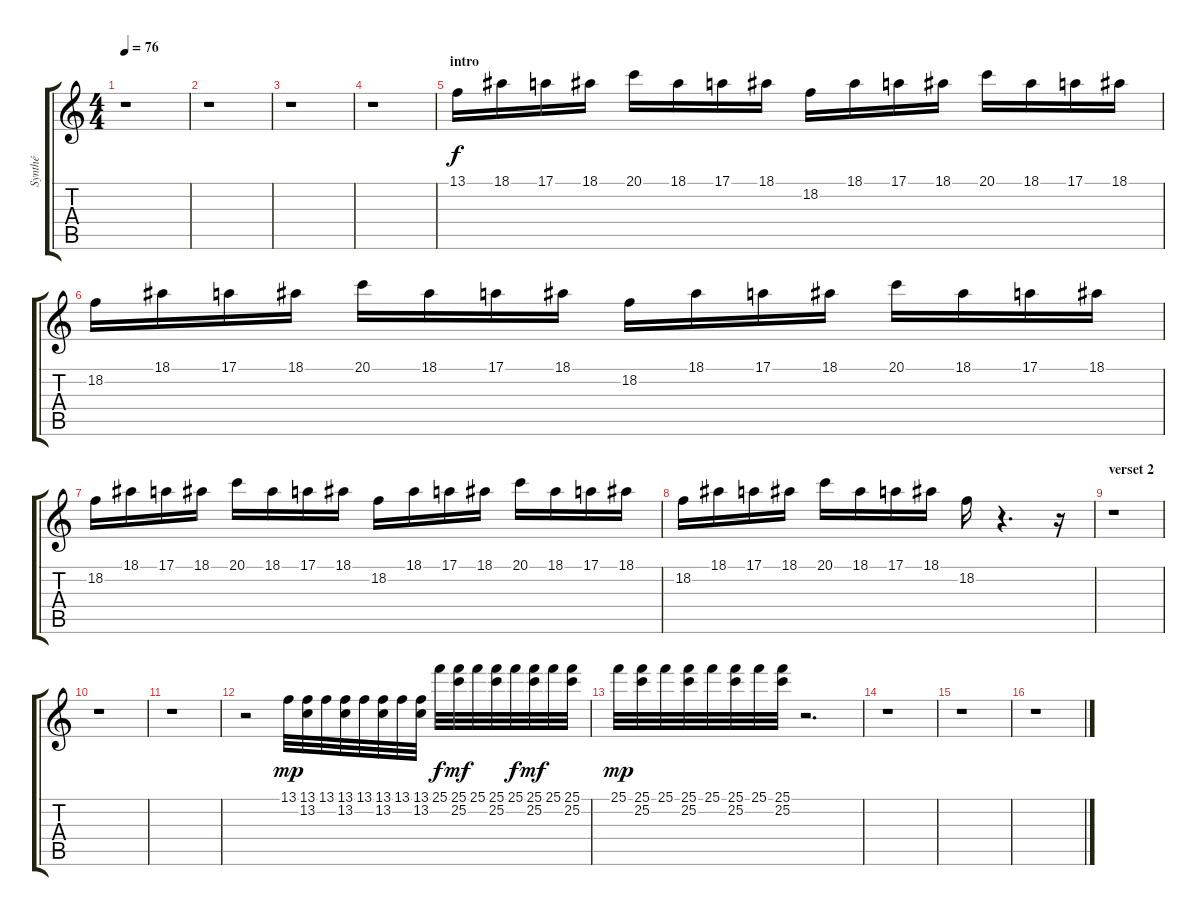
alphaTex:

\track ("Synthé" "Synthé") {instrument vibraphone}
\staff {score tabs}
\tuning (E4 B3 G3 D3 A2 E2) {hide}
\ts (4 4)
\tempo 76
\clef g2
\ks c
r.1{dy p} |
r.1 |
r.1 |
r.1 |
\section ("" "intro")
13.1.16{dy f instrument vibraphone} 18.1.16 17.1.16 18.1.16 20.1.16 18.1.16 17.1.16 18.1.16 18.2.16 18.1.16 17.1.16 18.1.16 20.1.16 18.1.16 17.1.16 18.1.16 |
18.2.16 18.1.16 17.1.16 18.1.16 20.1.16 18.1.16 17.1.16 18.1.16 18.2.16 18.1.16 17.1.16 18.1.16 20.1.16 18.1.16 17.1.16 18.1.16 |
18.2.16 18.1.16 17.1.16 18.1.16 20.1.16 18.1.16 17.1.16 18.1.16 18.2.16 18.1.16 17.1.16 18.1.16 20.1.16 18.1.16 17.1.16 18.1.16 |
18.2.16 18.1.16 17.1.16 18.1.16 20.1.16 18.1.16 17.1.16 18.1.16 18.2.16 r.4{d} r.16 |
\section ("" "verset 2")
r.1 |
r.1 |
r.1 |
r.2 13.1.32{dy mp volume 14 balance 0 instrument vibraphone} (13.1 13.2).32 13.1.32 (13.1 13.2).32 13.1.32 (13.1 13.2).32 13.1.32 (13.1 13.2).32 25.1.32{dy f balance 16} (25.1 25.2).32{dy mf} 25.1.32 (25.1 25.2).32 25.1.32{dy f} (25.1 25.2).32{dy mf} 25.1.32 (25.1 25.2).32 |
25.1.32{dy mp balance 16} (25.1 25.2).32 25.1.32 (25.1 25.2).32 25.1.32 (25.1 25.2).32 25.1.32 (25.1 25.2).32 r.2{d} |
r.1 |
r.1 |
r.1
